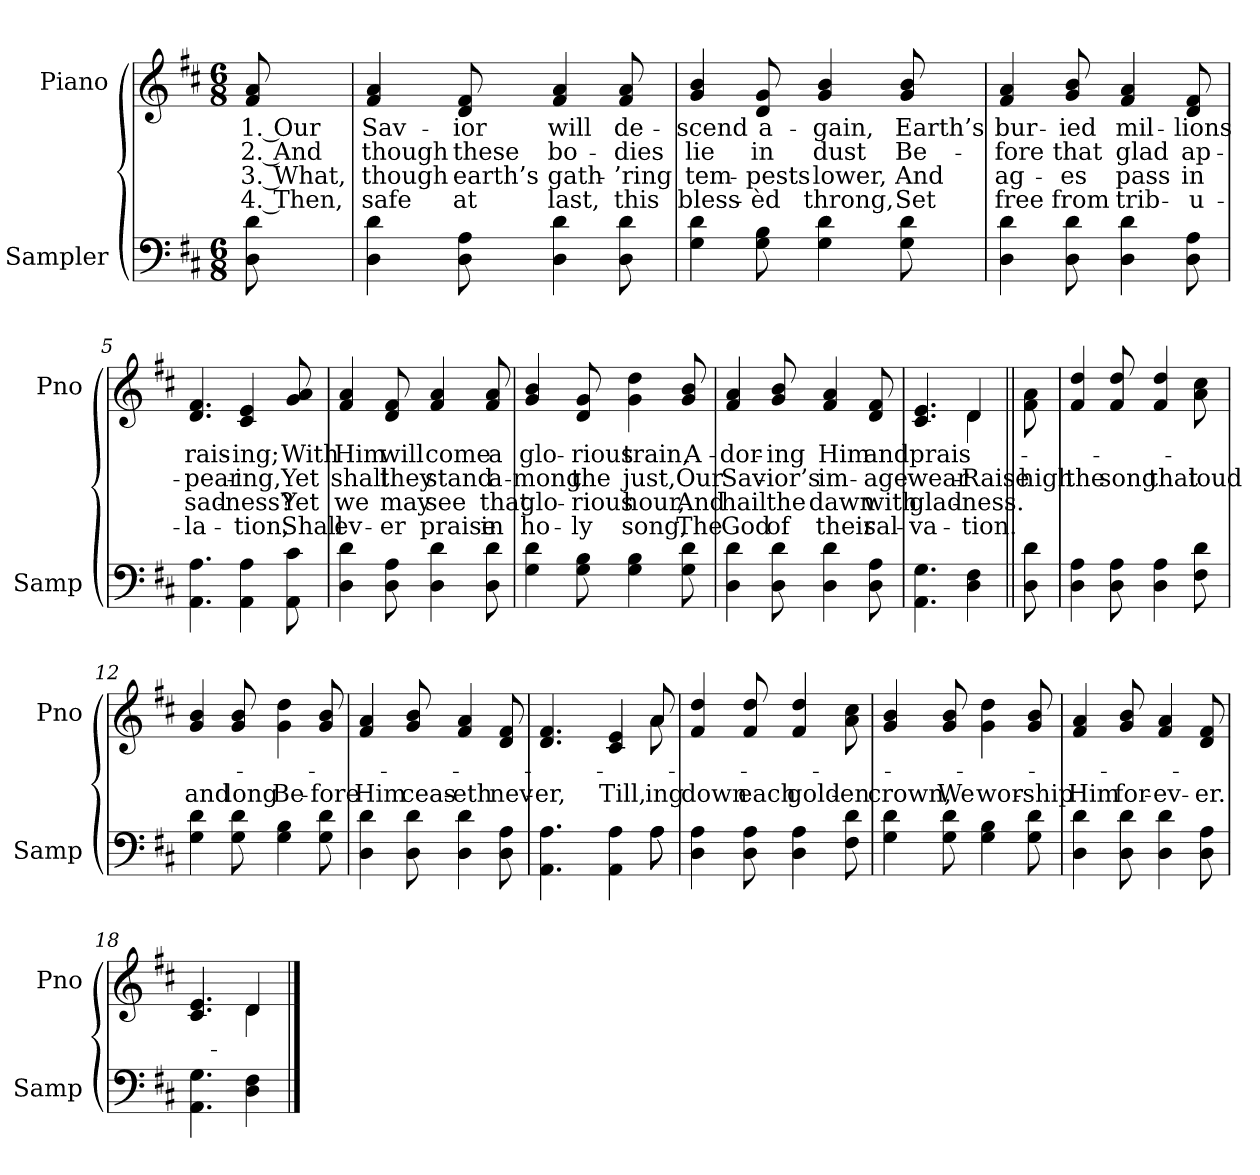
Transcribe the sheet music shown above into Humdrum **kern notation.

**kern	**kern	**text	**text	**text	**text
*part2	*part1	*part1	*part1	*part1	*part1
*staff2	*staff1	*staff1	*staff1	*staff1	*staff1
*I"Sampler	*I"Piano	*	*	*	*
*I'Samp	*I'Pno	*	*	*	*
*clefF4	*clefG2	*	*	*	*
*k[f#c#]	*k[f#c#]	*	*	*	*
*D:	*D:	*	*	*	*
*M6/8	*M6/8	*	*	*	*
=1	=1	=1	=1	=1	=1
8D 8d	8f# 8a	1. Our	2. And	3. What,	4. Then,
=2	=2	=2	=2	=2	=2
4D 4d	4f# 4a	Sav-	though	though	safe
8D 8A	8d 8f#	-ior	these	earth’s	at
4D 4d	4f# 4a	will	bo-	gath-	last,
8D 8d	8f# 8a	de-	-dies	-’ring	this
=3	=3	=3	=3	=3	=3
4G 4d	4g 4b	-scend	lie	tem-	bless-
8G 8B	8d 8g	a-	in	-pests	-èd
4G 4d	4g 4b	-gain,	dust	lower,	throng,
8G 8d	8g 8b	Earth’s	Be-	And	Set
=4	=4	=4	=4	=4	=4
4D 4d	4f# 4a	bur-	-fore	ag-	free
8D 8d	8g 8b	-ied	that	-es	from
4D 4d	4f# 4a	mil-	glad	pass	trib-
8D 8A	8d 8f#	-lions	ap-	in	-u-
=5	=5	=5	=5	=5	=5
4.AA 4.A	4.d 4.f#	rais-	-pear-	sad-	-la-
4AA 4A	4c# 4e	-ing;	-ing,	-ness?	-tion,
8AA 8c#	8g 8a	With	Yet	Yet	Shall
=6	=6	=6	=6	=6	=6
4D 4d	4f# 4a	Him	shall	we	ev-
8D 8A	8d 8f#	will	they	may	-er
4D 4d	4f# 4a	come	stand	see	praise
8D 8d	8f# 8a	a	a-	that	in
=7	=7	=7	=7	=7	=7
4G 4d	4g 4b	glo-	-mong	glo-	ho-
8G 8B	8d 8g	-rious	the	-rious	-ly
4G 4B	4g 4dd	train,	just,	hour,	song,
8G 8d	8g 8b	A-	Our	And	The
=8	=8	=8	=8	=8	=8
4D 4d	4f# 4a	-dor-	Sav-	hail	God
8D 8d	8g 8b	-ing	-ior’s	the	of
4D 4d	4f# 4a	Him	im-	dawn	their
8D 8A	8d 8f#	and	-age	with	sal-
=9	=9	=9	=9	=9	=9
*	*^	*	*	*	*
4.AA 4.G	4.c# 4.e	4.ryy	prais-	wear-	glad-	-va-
4D 4F#	4d/	4d	.	Raise	-ness.	-tion.
=10||	=10||	=10||	=10||	=10||	=10||	=10||
!	!LO:TX:t=Refrain	!	!	!	!	!
*	*v	*v	*	*	*	*
8D 8d	8f#\ 8a\	.	high	.	.
=11	=11	=11	=11	=11	=11
4D 4A	4f# 4dd	.	the	.	.
8D 8A	8f# 8dd	.	song	.	.
4D 4A	4f# 4dd	.	that	.	.
8F# 8d	8a 8cc#	.	loud	.	.
=12	=12	=12	=12	=12	=12
4G 4d	4g 4b	.	and	.	.
8G 8d	8g 8b	.	long	.	.
4G 4B	4g 4dd	.	Be-	.	.
8G 8d	8g 8b	.	-fore	.	.
=13	=13	=13	=13	=13	=13
4D 4d	4f# 4a	.	Him	.	.
8D 8d	8g 8b	.	ceas-	.	.
4D 4d	4f# 4a	.	-eth	.	.
8D 8A	8d 8f#	.	nev-	.	.
=14	=14	=14	=14	=14	=14
*^	*^	*	*	*	*
4.AA 4.A	8ryy	4.d 4.f#	8ryy	.	-er,	.	.
*v	*v	*	*	*	*	*	*
*	*v	*v	*	*	*	*
4AA 4A	4c# 4e	.	Till,	.	.
*^	*^	*	*	*	*
8A\	8A	8a/	8a	.	-ing	.	.
*v	*v	*	*	*	*	*	*
*	*v	*v	*	*	*	*
=15	=15	=15	=15	=15	=15
4D 4A	4f# 4dd	.	down	.	.
8D 8A	8f# 8dd	.	each	.	.
4D 4A	4f# 4dd	.	gold-	.	.
8F# 8d	8a 8cc#	.	-en	.	.
=16	=16	=16	=16	=16	=16
4G 4d	4g 4b	.	crown,	.	.
8G 8d	8g 8b	.	We	.	.
4G 4B	4g 4dd	.	wor-	.	.
8G 8d	8g 8b	.	-ship	.	.
=17	=17	=17	=17	=17	=17
4D 4d	4f# 4a	.	Him	.	.
8D 8d	8g 8b	.	for-	.	.
4D 4d	4f# 4a	.	-ev-	.	.
8D 8A	8d 8f#	.	-er.	.	.
=18	=18	=18	=18	=18	=18
*	*^	*	*	*	*
4.AA 4.G	4.c# 4.e	4.ryy	.	.	.	.
4D 4F#	4d/	4d	.	.	.	.
*	*v	*v	*	*	*	*
==	==	==	==	==	==
*-	*-	*-	*-	*-	*-
